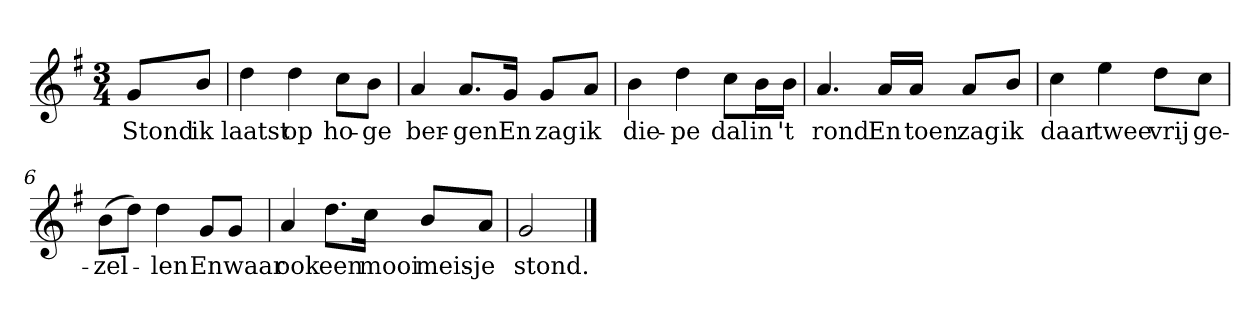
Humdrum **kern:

**kern	**text
*part1	*part1
*staff1	*staff1
*clefG2	*
*k[f#]	*
*G:	*
*M3/4	*
*MM120	*
=	=
8g/L	Stond
8b/J	ik
=1	=1
4dd	laatst
4dd	op
8cc\L	ho-
8b\J	-ge
=2	=2
4a	ber-
8.a/L	-gen
16g/Jk	En
8g/L	zag
8a/J	ik
=3	=3
4b	die-
4dd	-pe
8cc\L	dal
16b\L	in
16b\JJ	't
=4	=4
4.a	rond
16a/LL	En
16a/JJ	toen
8a/L	zag
8b/J	ik
=5	=5
4cc	daar
4ee	twee
8dd\L	vrij
8cc\J	ge-
=6	=6
(8b\L	-zel-
8dd\J)	.
4dd	-len
8g/L	En
8g/J	waar
=7	=7
4a	ook
8.dd\L	een
16cc\Jk	mooi
8b/L	meis-
8a/J	-je
=8	=8
2g	stond.
==	==
*-	*-
